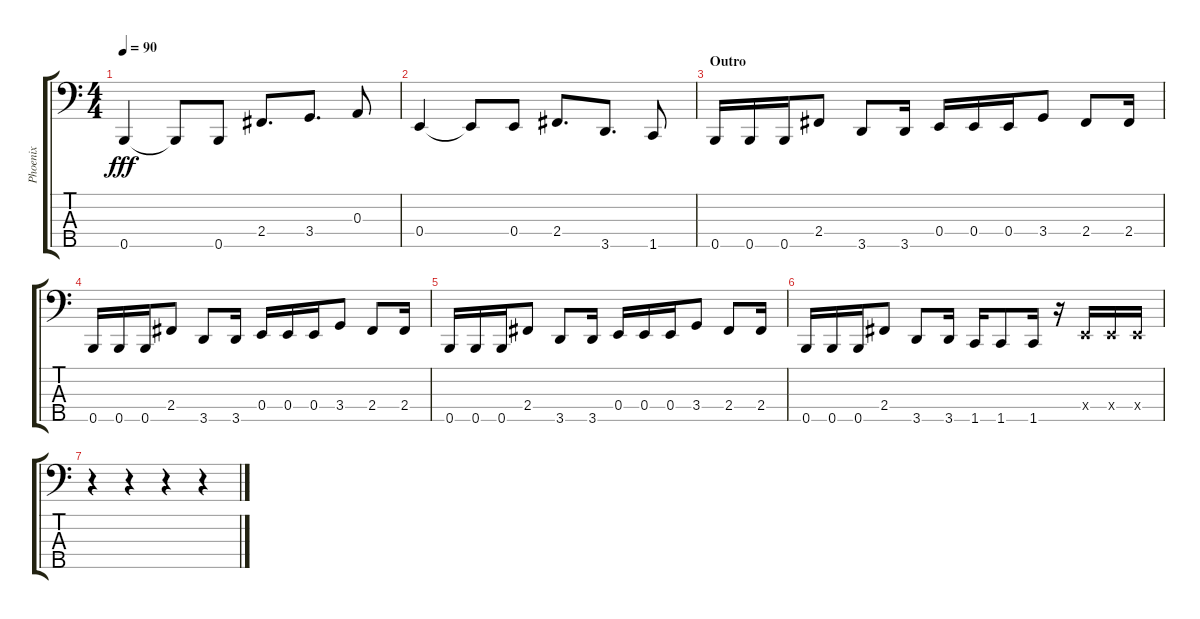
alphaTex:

\track ("Phoenix" "Phoenix") {instrument electricbasspick}
\staff {score tabs}
\tuning (G2 D2 A1 E1 B0) {hide}
\ts (4 4)
\tempo 90
\clef f4
\ks c
0.5.4{dy fff} 0.5{t}.8 0.5.8 2.4.8{d} 3.4.8{d} 0.3.8 |
0.4.4 0.4{t}.8 0.4.8 2.4.8{d} 3.5.8{d} 1.5.8 |
\section ("" "Outro")
0.5.16 0.5.16 0.5.16 2.4.8 3.5.8 3.5.16 0.4.16 0.4.16 0.4.16 3.4.8 2.4.8 2.4.16 |
0.5.16 0.5.16 0.5.16 2.4.8 3.5.8 3.5.16 0.4.16 0.4.16 0.4.16 3.4.8 2.4.8 2.4.16 |
0.5.16 0.5.16 0.5.16 2.4.8 3.5.8 3.5.16 0.4.16 0.4.16 0.4.16 3.4.8 2.4.8 2.4.16 |
0.5.16 0.5.16 0.5.16 2.4.8 3.5.8 3.5.16 1.5.16 1.5.8 1.5.16 r.16 0.4{x}.16 0.4{x}.16 0.4{x}.16 |
r.4 r.4 r.4 r.4
